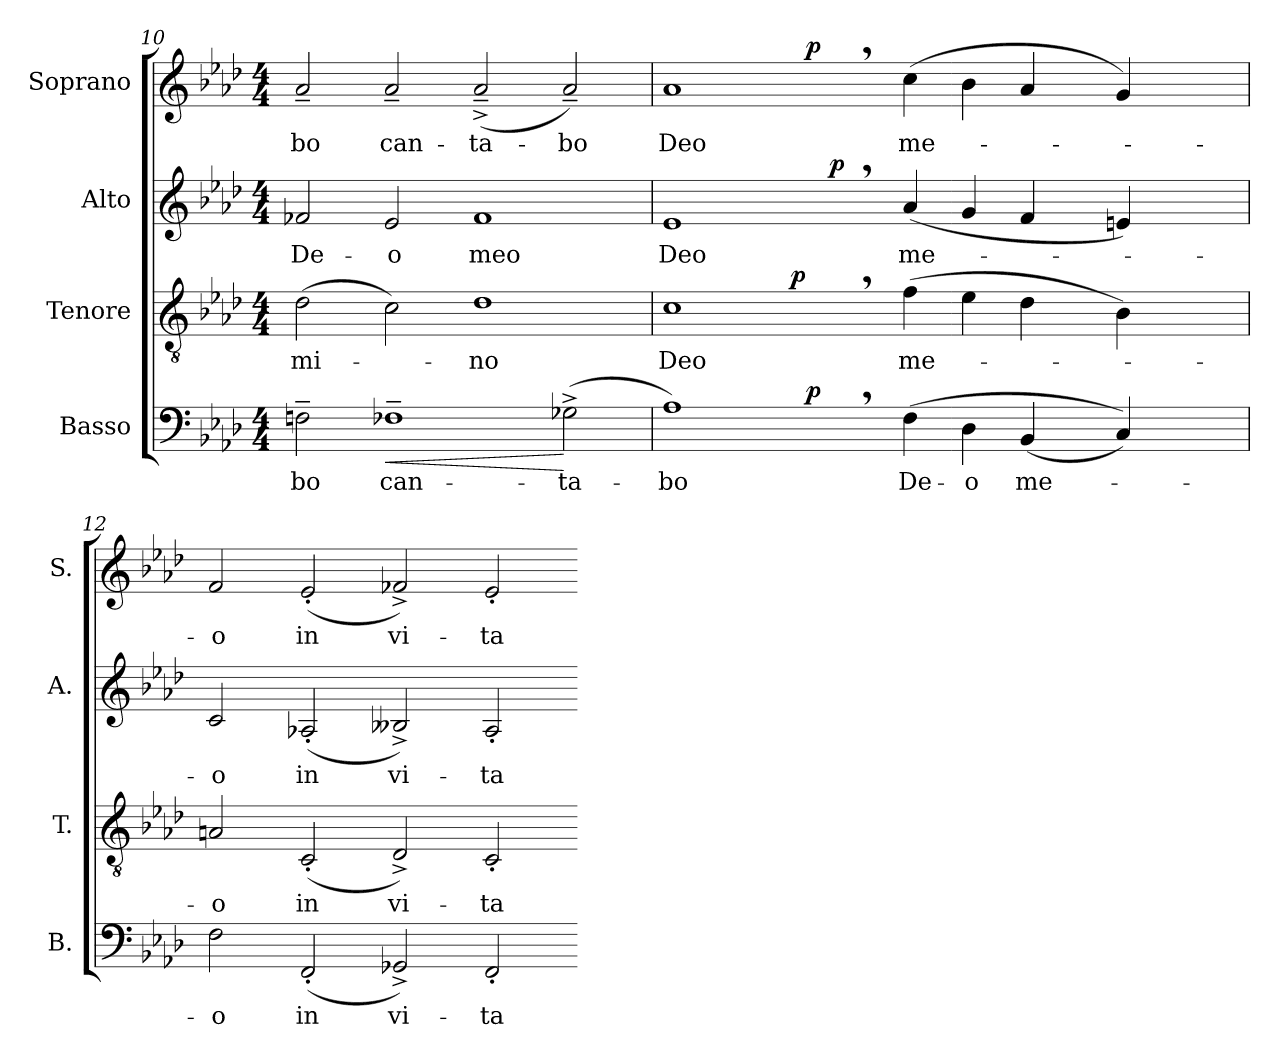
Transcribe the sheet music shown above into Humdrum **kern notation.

**kern	**text	**dynam	**kern	**text	**dynam	**kern	**text	**dynam	**kern	**text	**dynam
*part4	*part4	*part4	*part3	*part3	*part3	*part2	*part2	*part2	*part1	*part1	*part1
*staff4	*staff4	*staff4	*staff3	*staff3	*staff3	*staff2	*staff2	*staff2	*staff1	*staff1	*staff1
*I"Basso	*	*	*I"Tenore	*	*	*I"Alto	*	*	*I"Soprano	*	*
*I'B.	*	*	*I'T.	*	*	*I'A.	*	*	*I'S.	*	*
*clefF4	*	*	*clefGv2	*	*	*clefG2	*	*	*clefG2	*	*
*	*	*	*ITrd7c12	*	*	*	*	*	*	*	*
*k[b-e-a-d-]	*	*	*k[b-e-a-d-]	*	*	*k[b-e-a-d-]	*	*	*k[b-e-a-d-]	*	*
*A-:	*	*	*A-:	*	*	*A-:	*	*	*A-:	*	*
*M4/4	*	*	*M4/4	*	*	*M4/4	*	*	*M4/4	*	*
=10	=10	=10	=10	=10	=10	=10	=10	=10	=10	=10	=10
!	!LO:LY:b:color=#000000	!	!	!	!	!	!	!	!	!	!
!	!	!	!	!LO:LY:b:color=#000000	!	!	!	!	!	!	!
!	!	!	!	!	!	!	!LO:LY:b:color=#000000	!	!	!	!
!	!	!	!	!	!	!	!	!	!	!LO:LY:b:color=#000000	!
2Fn~i\	-bo	.	(2D-i\	-mi-	.	2f-Xi/	De-	.	2a-~i/	-bo	.
!	!LO:LY:b:color=#000000	!LO:HP:b	!	!	!	!	!	!	!	!	!
!	!	!LO:HP:n=1:b	!	!	!	!	!	!	!	!	!
!	!	!	!	!	!	!	!LO:LY:b:color=#000000	!	!	!	!
!	!	!	!	!	!	!	!	!	!	!LO:LY:b:color=#000000	!
1F-X~i	can-	< >	2Ci\)	.	.	2e-i/	-o	.	2a-~i/	can-	.
!	!	!	!	!LO:LY:b:color=#000000	!	!	!	!	!	!	!
!	!	!	!	!	!	!	!LO:LY:b:color=#000000	!	!	!	!
!	!	!	!	!	!	!	!	!	!	!LO:LY:b:color=#000000	!
.	.	.	1D-i	-no	.	1f-i	meo	.	(2a-~^i/	-ta-	.
!	!LO:LY:b:color=#000000	!	!	!	!	!	!	!	!	!	!
!	!	!	!	!	!	!	!	!	!	!LO:LY:b:color=#000000	!
(2G-X^i\	-ta-	[	.	.	.	.	.	.	2a-~i/)	-bo	.
.	.	]	.	.	.	.	.	.	.	.	.
!!LO:PB:g=z
=11	=11	=11	=11	=11	=11	=11	=11	=11	=11	=11	=11
!	!LO:LY:b:color=#000000	!	!	!	!	!	!	!	!	!	!
!	!	!	!	!LO:LY:b:color=#000000	!	!	!	!	!	!	!
!	!	!	!	!	!	!	!LO:LY:b:color=#000000	!	!	!	!
!	!	!	!	!	!	!	!	!	!	!LO:LY:b:color=#000000	!
*^	*	*	*^	*	*	*^	*	*	*^	*	*
1A-,i)	2ryy	-bo	.	1C,i	2ryy	Deo	.	1e-,i	2ryy	Deo	.	(1a-,i	2ryy	Deo	.
.	16ryy	.	.	.	16ryy	.	.	.	8ryy	.	.	.	16ryy	.	.
.	32ryy	.	.	.	128ryy	.	.	.	.	.	.	.	32ryy	.	.
.	.	.	.	.	256ryy	.	.	.	.	.	.	.	.	.	.
.	.	.	.	.	1024ryy	.	.	.	.	.	.	.	.	.	.
.	.	.	.	.	1ryy	.	p	.	.	.	.	.	.	.	.
.	512.ryy	.	.	.	.	.	.	.	.	.	.	.	512.ryy	.	.
.	1ryy	.	p	.	.	.	.	.	.	.	.	.	1ryy	.	p
.	.	.	.	.	.	.	.	.	128ryy	.	.	.	.	.	.
.	.	.	.	.	.	.	.	.	1024ryy	.	.	.	.	.	.
.	.	.	.	.	.	.	.	.	1ryy	.	p	.	.	.	.
!	!	!LO:LY:b:color=#000000	!	!	!	!	!	!	!	!	!	!	!	!	!
!	!	!	!	!	!	!LO:LY:b:color=#000000	!	!	!	!	!	!	!	!	!
!	!	!	!	!	!	!	!	!	!	!LO:LY:b:color=#000000	!	!	!	!	!
!	!	!	!	!	!	!	!	!	!	!	!	!	!	!LO:LY:b:color=#000000	!
(4Fi\	.	De-	.	(4Fi\	.	me-	.	(4a-i/	.	me-	.	(4cci\	.	me-	.
!	!	!LO:LY:b:color=#000000	!	!	!	!	!	!	!	!	!	!	!	!	!
4D-i\	.	-o	.	4E-i\	.	.	.	4gi/	.	.	.	4b-i\	.	.	.
!	!	!LO:LY:b:color=#000000	!	!	!	!	!	!	!	!	!	!	!	!	!
(4BB-i/	.	me-	.	4D-i\	.	.	.	4fi/	.	.	.	4a-i/	.	.	.
.	.	.	.	.	4ryy	.	.	.	.	.	.	.	.	.	.
.	4ryy	.	.	.	.	.	.	.	.	.	.	.	4ryy	.	.
.	.	.	.	.	.	.	.	.	4ryy	.	.	.	.	.	.
4Ci/))	.	.	.	4BB-i\)	.	.	.	4eni/)	.	.	.	4gi/)	.	.	.
.	.	.	.	.	8ryy	.	.	.	.	.	.	.	.	.	.
.	8ryy	.	.	.	.	.	.	.	.	.	.	.	8ryy	.	.
.	.	.	.	.	.	.	.	.	16ryy	.	.	.	.	.	.
.	.	.	.	.	.	.	.	.	32ryy	.	.	.	.	.	.
.	.	.	.	.	32ryy	.	.	.	.	.	.	.	.	.	.
.	64ryy	.	.	.	.	.	.	.	.	.	.	.	64ryy	.	.
.	.	.	.	.	.	.	.	.	64ryy	.	.	.	.	.	.
.	.	.	.	.	64ryy	.	.	.	.	.	.	.	.	.	.
.	128ryy	.	.	.	.	.	.	.	.	.	.	.	128ryy	.	.
.	.	.	.	.	.	.	.	.	256..ryy	.	.	.	.	.	.
.	256ryy	.	.	.	.	.	.	.	.	.	.	.	256ryy	.	.
.	.	.	.	.	512.ryy	.	.	.	.	.	.	.	.	.	.
.	1024ryy	.	.	.	.	.	.	.	.	.	.	.	1024ryy	.	.
*v	*v	*	*	*	*	*	*	*v	*v	*	*	*v	*v	*	*
*	*	*	*v	*v	*	*	*	*	*	*	*	*
=12	=12	=12	=12	=12	=12	=12	=12	=12	=12	=12	=12
*^	*	*	*^	*	*	*^	*	*	*^	*	*
!	!	!LO:LY:b:color=#000000	!	!	!	!	!	!	!	!	!	!	!	!	!
*v	*v	*	*	*	*	*	*	*v	*v	*	*	*v	*v	*	*
*	*	*	*v	*v	*	*	*	*	*	*	*	*
*^	*	*	*^	*	*	*^	*	*	*^	*	*
!	!	!	!	!	!	!LO:LY:b:color=#000000	!	!	!	!	!	!	!	!	!
*v	*v	*	*	*	*	*	*	*v	*v	*	*	*v	*v	*	*
*	*	*	*v	*v	*	*	*	*	*	*	*	*
*^	*	*	*^	*	*	*^	*	*	*^	*	*
!	!	!	!	!	!	!	!	!	!	!LO:LY:b:color=#000000	!	!	!	!	!
*v	*v	*	*	*	*	*	*	*v	*v	*	*	*v	*v	*	*
*	*	*	*v	*v	*	*	*	*	*	*	*	*
*^	*	*	*^	*	*	*^	*	*	*^	*	*
!	!	!	!	!	!	!	!	!	!	!	!	!	!	!LO:LY:b:color=#000000	!
*v	*v	*	*	*	*	*	*	*v	*v	*	*	*v	*v	*	*
*	*	*	*v	*v	*	*	*	*	*	*	*	*
2Fi\	-o	.	2AAni/	-o	.	2ci/	-o	.	2fi/	-o	.
!	!LO:LY:b:color=#000000	!	!	!	!	!	!	!	!	!	!
!	!	!	!	!LO:LY:b:color=#000000	!	!	!	!	!	!	!
!	!	!	!	!	!	!	!LO:LY:b:color=#000000	!	!	!	!
!	!	!	!	!	!	!	!	!	!	!LO:LY:b:color=#000000	!
(2FF'i/	in	.	(2CC'i/	in	.	(2A-X'i/	in	.	(2e-'i/	in	.
!	!LO:LY:b:color=#000000	!	!	!	!	!	!	!	!	!	!
!	!	!	!	!LO:LY:b:color=#000000	!	!	!	!	!	!	!
!	!	!	!	!	!	!	!LO:LY:b:color=#000000	!	!	!	!
!	!	!	!	!	!	!	!	!	!	!LO:LY:b:color=#000000	!
2GG-X^i/)	vi-	.	2DD-^i/)	vi-	.	2B--X^i/)	vi-	.	2f-X^i/)	vi-	.
!	!LO:LY:b:color=#000000	!	!	!	!	!	!	!	!	!	!
!	!	!	!	!LO:LY:b:color=#000000	!	!	!	!	!	!	!
!	!	!	!	!	!	!	!LO:LY:b:color=#000000	!	!	!	!
!	!	!	!	!	!	!	!	!	!	!LO:LY:b:color=#000000	!
2FF'i/	-ta	.	2CC'i/	-ta	.	2A-'i/	-ta	.	2e-'i/	-ta	.
=-	=-	=-	=-	=-	=-	=-	=-	=-	=-	=-	=-
*-	*-	*-	*-	*-	*-	*-	*-	*-	*-	*-	*-
